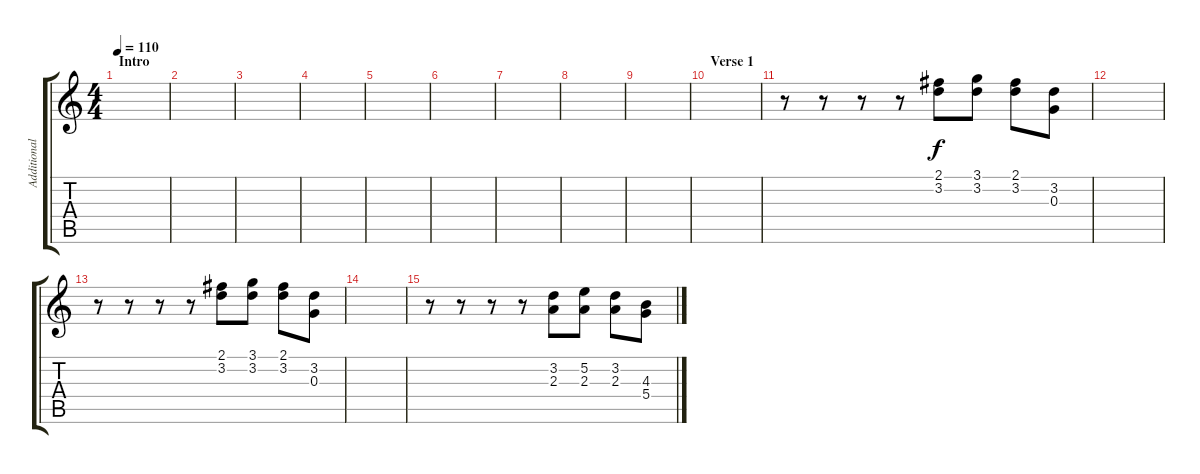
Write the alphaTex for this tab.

\track ("Additional rythm guitar" "Additional") {instrument overdrivenguitar}
\staff {score tabs}
\tuning (E4 B3 G3 D3 A2 E2) {hide}
\ts (4 4)
\section ("" "Intro")
\tempo 110
\clef g2
\ks c
|
|
|
|
|
|
|
|
|
\section ("" "Verse 1")
|
r.8 r.8 r.8 r.8 (2.1 3.2).8 (3.1 3.2).8 (2.1 3.2).8 (3.2 0.3).8 |
|
r.8 r.8 r.8 r.8 (2.1 3.2).8 (3.1 3.2).8 (2.1 3.2).8 (3.2 0.3).8 |
|
r.8 r.8 r.8 r.8 (3.2 2.3).8 (5.2 2.3).8 (3.2 2.3).8 (4.3 5.4).8
